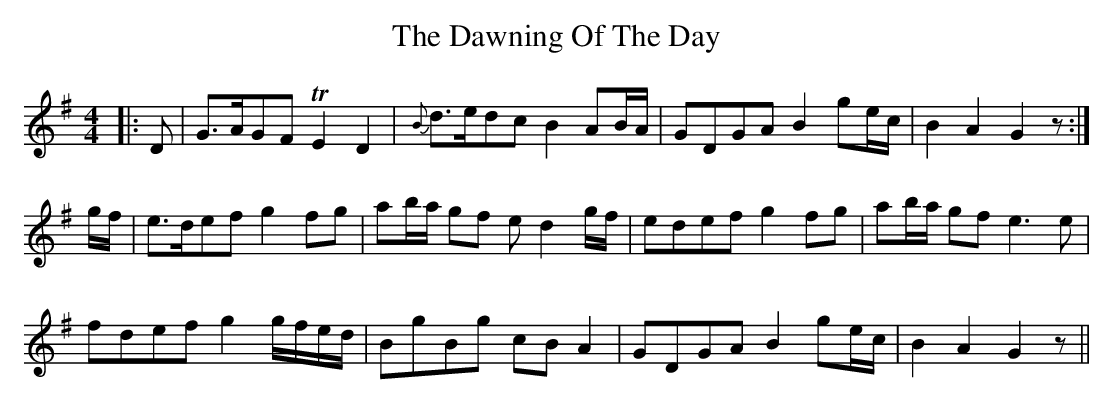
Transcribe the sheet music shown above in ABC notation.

X:1
T: The Dawning Of The Day
M: 4/4
L: 1/8
K: Gmaj
|:D|G>AGF TE2D2|{B}d>edc B2AB/A/|GDGA B2ge/c/|B2A2G2z:|
g/f/|e>def g2fg|ab/a/ gf ed2g/f/|edef g2fg|ab/a/ gfe3e|
fdef g2 g/f/e/d/|BgBg cBA2|GDGA B2ge/c/|B2A2G2z||
